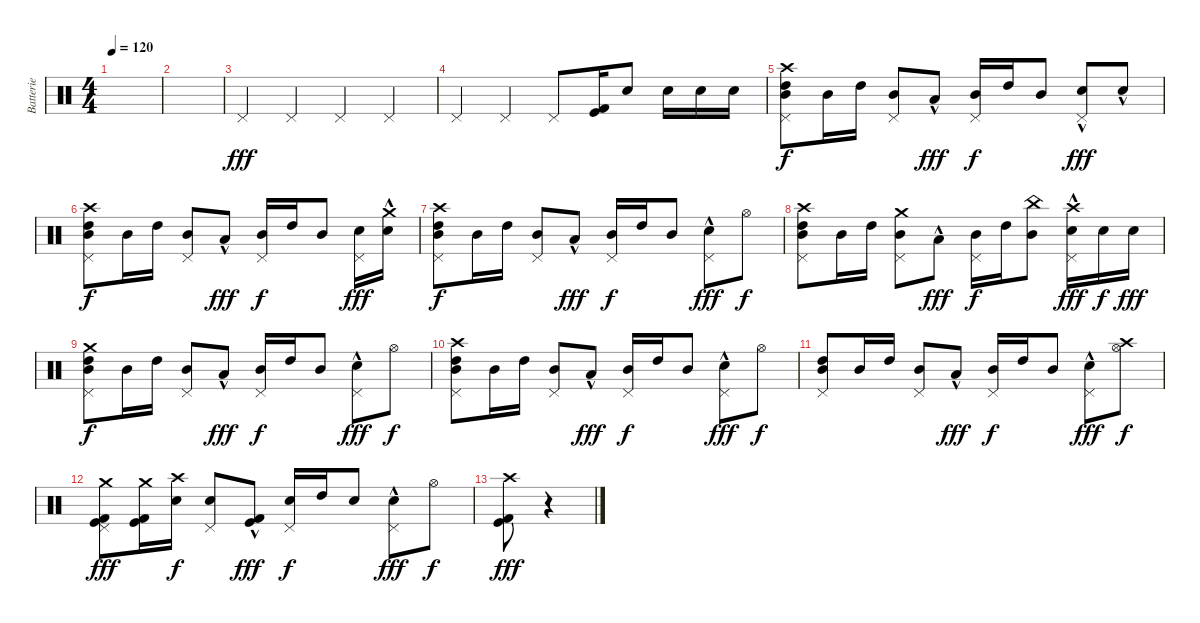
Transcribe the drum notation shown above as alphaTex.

\track ("Batterie" "Batterie") {instrument percussion}
\staff {score}
\articulation defaults
\ts (4 4)
\tempo 120
\clef neutral
\ks c
|
|
"Pedal Hi-Hat (hit)".4{dy fff} "Pedal Hi-Hat (hit)".4 "Pedal Hi-Hat (hit)".4 "Pedal Hi-Hat (hit)".4 |
"Pedal Hi-Hat (hit)".4 "Pedal Hi-Hat (hit)".4 "Pedal Hi-Hat (hit)".8 ("Kick (hit)" "Kick (hit) 2").16 "Electric Snare (hit)".8 "Electric Snare (hit)".16 "Electric Snare (hit)".16 "Electric Snare (hit)".16 |
("Mid Tom (hit)" "High Tom (hit)" "Crash high (hit)" "Pedal Hi-Hat (hit)").8{dy f} "Mid Tom (hit)".16 "High Tom (hit)".16 ("Mid Tom (hit)" "Pedal Hi-Hat (hit)").8 "Low Floor Tom (hit)"{hac}.8{dy fff} ("Mid Tom (hit)" "Pedal Hi-Hat (hit)").16{dy f} "High Tom (hit)".16 "Mid Tom (hit)".8 ("Electric Snare (hit)"{hac} "Pedal Hi-Hat (hit)").8{dy fff} "Electric Snare (hit)"{hac}.8 |
("Mid Tom (hit)" "High Tom (hit)" "Crash high (hit)" "Pedal Hi-Hat (hit)").8{dy f} "Mid Tom (hit)".16 "High Tom (hit)".16 ("Mid Tom (hit)" "Pedal Hi-Hat (hit)").8 "Low Floor Tom (hit)"{hac}.8{dy fff} ("Mid Tom (hit)" "Pedal Hi-Hat (hit)").16{dy f} "High Tom (hit)".16 "Mid Tom (hit)".8 ("Electric Snare (hit)" "Pedal Hi-Hat (hit)").16{dy fff} ("Electric Snare (hit)"{hac} "Crash medium (hit)").16 |
("Mid Tom (hit)" "High Tom (hit)" "Crash high (hit)" "Pedal Hi-Hat (hit)").8{dy f} "Mid Tom (hit)".16 "High Tom (hit)".16 ("Mid Tom (hit)" "Pedal Hi-Hat (hit)").8 "Low Floor Tom (hit)"{hac}.8{dy fff} ("Mid Tom (hit)" "Pedal Hi-Hat (hit)").16{dy f} "High Tom (hit)".16 "Mid Tom (hit)".8 ("Electric Snare (hit)"{hac} "Pedal Hi-Hat (hit)").8{dy fff} "Hi-Hat (open)".8{dy f} |
("Mid Tom (hit)" "High Tom (hit)" "Crash high (hit)" "Pedal Hi-Hat (hit)").8 "Mid Tom (hit)".16 "High Tom (hit)".16 ("Mid Tom (hit)" "Crash medium (hit)" "Pedal Hi-Hat (hit)").8 "Low Floor Tom (hit)"{hac}.8{dy fff} ("Mid Tom (hit)" "Pedal Hi-Hat (hit)").16{dy f} "High Tom (hit)".16 ("Mid Tom (hit)" "China (hit)").8 ("Electric Snare (hit)"{hac} "Crash high (hit)" "Pedal Hi-Hat (hit)").16{dy fff} "Electric Snare (hit)".16{dy f} "Electric Snare (hit)".16{dy fff} |
("Mid Tom (hit)" "High Tom (hit)" "Crash medium (hit)" "Pedal Hi-Hat (hit)").8{dy f} "Mid Tom (hit)".16 "High Tom (hit)".16 ("Mid Tom (hit)" "Pedal Hi-Hat (hit)").8 "Low Floor Tom (hit)"{hac}.8{dy fff} ("Mid Tom (hit)" "Pedal Hi-Hat (hit)").16{dy f} "High Tom (hit)".16 "Mid Tom (hit)".8 ("Electric Snare (hit)"{hac} "Pedal Hi-Hat (hit)").8{dy fff} "Hi-Hat (open)".8{dy f} |
("Mid Tom (hit)" "High Tom (hit)" "Crash high (hit)" "Pedal Hi-Hat (hit)").8 "Mid Tom (hit)".16 "High Tom (hit)".16 ("Mid Tom (hit)" "Pedal Hi-Hat (hit)").8 "Low Floor Tom (hit)"{hac}.8{dy fff} ("Mid Tom (hit)" "Pedal Hi-Hat (hit)").16{dy f} "High Tom (hit)".16 "Mid Tom (hit)".8 ("Electric Snare (hit)"{hac} "Pedal Hi-Hat (hit)").8{dy fff} "Hi-Hat (open)".8{dy f} |
("Mid Tom (hit)" "High Tom (hit)" "Pedal Hi-Hat (hit)").8 "Mid Tom (hit)".16 "High Tom (hit)".16 ("Mid Tom (hit)" "Pedal Hi-Hat (hit)").8 "Low Floor Tom (hit)"{hac}.8{dy fff} ("Mid Tom (hit)" "Pedal Hi-Hat (hit)").16{dy f} "High Tom (hit)".16 "Mid Tom (hit)".8 ("Electric Snare (hit)"{hac} "Pedal Hi-Hat (hit)").8{dy fff} ("Hi-Hat (open)" "Crash high (hit)").8{dy f} |
("Kick (hit)" "Kick (hit) 2" "Crash medium (hit)" "Pedal Hi-Hat (hit)").8{dy fff} ("Kick (hit)" "Kick (hit) 2" "Crash medium (hit)").16 ("Electric Snare (hit)" "Crash high (hit)").16{dy f} ("Electric Snare (hit)" "Pedal Hi-Hat (hit)").8 ("Kick (hit)"{hac} "Kick (hit) 2").8{dy fff} ("Electric Snare (hit)" "Pedal Hi-Hat (hit)").16{dy f} "High Tom (hit)".16 "Electric Snare (hit)".8 ("Electric Snare (hit)"{hac} "Pedal Hi-Hat (hit)").8{dy fff} "Hi-Hat (open)".8{dy f} |
("Crash high (hit)" "Kick (hit) 2" "Kick (hit)").8{dy fff} r.4
